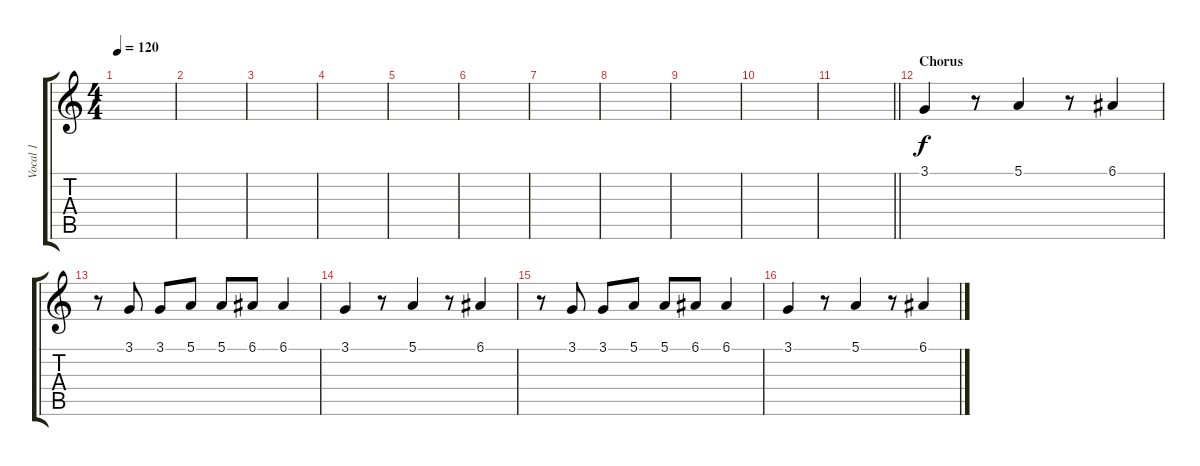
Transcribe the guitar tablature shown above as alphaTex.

\track ("Vocal 1" "Vocal 1") {instrument acousticgrandpiano}
\staff {score tabs}
\tuning (E4 B3 G3 D3 A2 E2) {hide}
\ts (4 4)
\tempo 120
\clef g2
\ks c
|
|
|
|
|
|
|
|
|
|
\barLineRight lightlight
|
\section ("" "Chorus")
3.1.4 r.8 5.1.4 r.8 6.1.4 |
r.8 3.1.8 3.1.8 5.1.8 5.1.8 6.1.8 6.1.4 |
3.1.4 r.8 5.1.4 r.8 6.1.4 |
r.8 3.1.8 3.1.8 5.1.8 5.1.8 6.1.8 6.1.4 |
3.1.4 r.8 5.1.4 r.8 6.1.4
